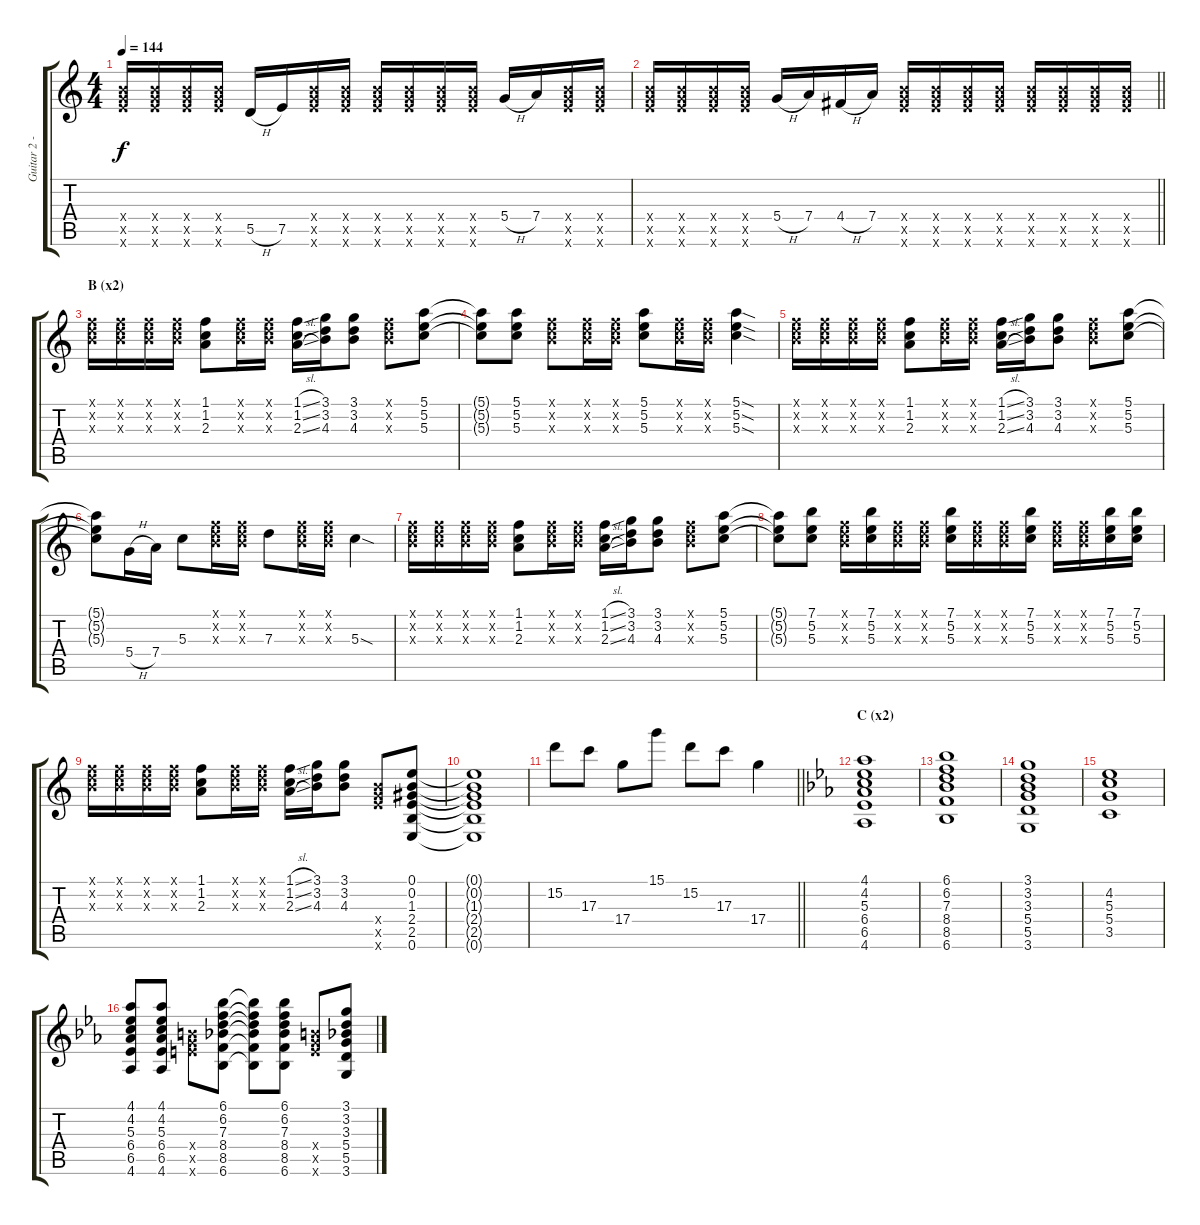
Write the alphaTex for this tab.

\track ("Guitar 2 - Shinji" "Guitar 2 -") {instrument distortionguitar}
\staff {score tabs}
\tuning (E4 B3 G3 D3 A2 E2) {hide}
\ts (4 4)
\tempo 144
\clef g2
\ks c
(9.4{x} 10.5{x} 12.6{x}).16{dy f} (9.4{x} 10.5{x} 12.6{x}).16 (9.4{x} 10.5{x} 12.6{x}).16 (9.4{x} 10.5{x} 12.6{x}).16 5.5{h}.16 7.5.16 (9.4{x} 10.5{x} 12.6{x}).16 (9.4{x} 10.5{x} 12.6{x}).16 (9.4{x} 10.5{x} 12.6{x}).16 (9.4{x} 10.5{x} 12.6{x}).16 (9.4{x} 10.5{x} 12.6{x}).16 (9.4{x} 10.5{x} 12.6{x}).16 5.4{h}.16 7.4.16 (9.4{x} 10.5{x} 12.6{x}).16 (9.4{x} 10.5{x} 12.6{x}).16 |
\barLineRight lightlight
(9.4{x} 10.5{x} 12.6{x}).16 (9.4{x} 10.5{x} 12.6{x}).16 (9.4{x} 10.5{x} 12.6{x}).16 (9.4{x} 10.5{x} 12.6{x}).16 5.4{h}.16 7.4.16 4.4{h}.16 7.4.16 (9.4{x} 10.5{x} 12.6{x}).16 (9.4{x} 10.5{x} 12.6{x}).16 (9.4{x} 10.5{x} 12.6{x}).16 (9.4{x} 10.5{x} 12.6{x}).16 (9.4{x} 10.5{x} 12.6{x}).16 (9.4{x} 10.5{x} 12.6{x}).16 (9.4{x} 10.5{x} 12.6{x}).16 (9.4{x} 10.5{x} 12.6{x}).16 |
\section ("" "B (x2)")
(1.1{x} 3.2{x} 4.3{x}).16 (1.1{x} 3.2{x} 4.3{x}).16 (1.1{x} 3.2{x} 4.3{x}).16 (1.1{x} 3.2{x} 4.3{x}).16 (1.1 1.2 2.3).8 (1.1{x} 3.2{x} 4.3{x}).16 (1.1{x} 3.2{x} 4.3{x}).16 (1.1{sl} 1.2{sl} 2.3{sl}).16 (3.1 3.2 4.3).16 (3.1 3.2 4.3).8 (1.1{x} 3.2{x} 4.3{x}).8 (5.1 5.2 5.3).8 |
(5.1{t} 5.2{t} 5.3{t}).8 (5.1 5.2 5.3).8 (1.1{x} 3.2{x} 4.3{x}).8 (1.1{x} 3.2{x} 4.3{x}).16 (1.1{x} 3.2{x} 4.3{x}).16 (5.1 5.2 5.3).8 (1.1{x} 3.2{x} 4.3{x}).16 (1.1{x} 3.2{x} 4.3{x}).16 (5.1{sod} 5.2{sod} 5.3{sod}).4 |
(1.1{x} 3.2{x} 4.3{x}).16 (1.1{x} 3.2{x} 4.3{x}).16 (1.1{x} 3.2{x} 4.3{x}).16 (1.1{x} 3.2{x} 4.3{x}).16 (1.1 1.2 2.3).8 (1.1{x} 3.2{x} 4.3{x}).16 (1.1{x} 3.2{x} 4.3{x}).16 (1.1{sl} 1.2{sl} 2.3{sl}).16 (3.1 3.2 4.3).16 (3.1 3.2 4.3).8 (1.1{x} 3.2{x} 4.3{x}).8 (5.1 5.2 5.3).8 |
(5.1{t} 5.2{t} 5.3{t}).8 5.4{h}.16 7.4.16 5.3.8 (1.1{x} 3.2{x} 4.3{x}).16 (1.1{x} 3.2{x} 4.3{x}).16 7.3.8 (1.1{x} 3.2{x} 4.3{x}).16 (1.1{x} 3.2{x} 4.3{x}).16 5.3{sod}.4 |
(1.1{x} 3.2{x} 4.3{x}).16 (1.1{x} 3.2{x} 4.3{x}).16 (1.1{x} 3.2{x} 4.3{x}).16 (1.1{x} 3.2{x} 4.3{x}).16 (1.1 1.2 2.3).8 (1.1{x} 3.2{x} 4.3{x}).16 (1.1{x} 3.2{x} 4.3{x}).16 (1.1{sl} 1.2{sl} 2.3{sl}).16 (3.1 3.2 4.3).16 (3.1 3.2 4.3).8 (1.1{x} 3.2{x} 4.3{x}).8 (5.1 5.2 5.3).8 |
(5.1{t} 5.2{t} 5.3{t}).8 (7.1 5.2 5.3).8 (1.1{x} 3.2{x} 4.3{x}).16 (7.1 5.2 5.3).16 (1.1{x} 3.2{x} 4.3{x}).16 (1.1{x} 3.2{x} 4.3{x}).16 (7.1 5.2 5.3).16 (1.1{x} 3.2{x} 4.3{x}).16 (1.1{x} 3.2{x} 4.3{x}).16 (7.1 5.2 5.3).16 (1.1{x} 3.2{x} 4.3{x}).16 (1.1{x} 3.2{x} 4.3{x}).16 (7.1 5.2 5.3).16 (7.1 5.2 5.3).16 |
(1.1{x} 3.2{x} 4.3{x}).16 (1.1{x} 3.2{x} 4.3{x}).16 (1.1{x} 3.2{x} 4.3{x}).16 (1.1{x} 3.2{x} 4.3{x}).16 (1.1 1.2 2.3).8 (1.1{x} 3.2{x} 4.3{x}).16 (1.1{x} 3.2{x} 4.3{x}).16 (1.1{sl} 1.2{sl} 2.3{sl}).16 (3.1 3.2 4.3).16 (3.1 3.2 4.3).8 (9.4{x} 10.5{x} 12.6{x}).8 (0.1 0.2 1.3 2.4 2.5 0.6).8 |
(0.1{t} 0.2{t} 1.3{t} 2.4{t} 2.5{t} 0.6{t}).1 |
\barLineRight lightlight
15.2.8 17.3.8 17.4.8 15.1.8 15.2.8 17.3.8 17.4.4 |
\section ("" "C (x2)")
\ks eb
(4.1 4.2 5.3 6.4 6.5 4.6).1{volume 8} |
(6.1 6.2 7.3 8.4 8.5 6.6).1 |
(3.1 3.2 3.3 5.4 5.5 3.6).1 |
(4.2 5.3 5.4 3.5).1 |
(4.1 4.2 5.3 6.4 6.5 4.6).8 (4.1 4.2 5.3 6.4 6.5 4.6).8 (9.4{x} 10.5{x} 12.6{x}).8 (6.1 6.2 7.3 8.4 8.5 6.6).8 (6.1{t} 6.2{t} 7.3{t} 8.4{t} 8.5{t} 6.6{t}).8 (6.1 6.2 7.3 8.4 8.5 6.6).8 (9.4{x} 10.5{x} 12.6{x}).8 (3.1 3.2 3.3 5.4 5.5 3.6).8
